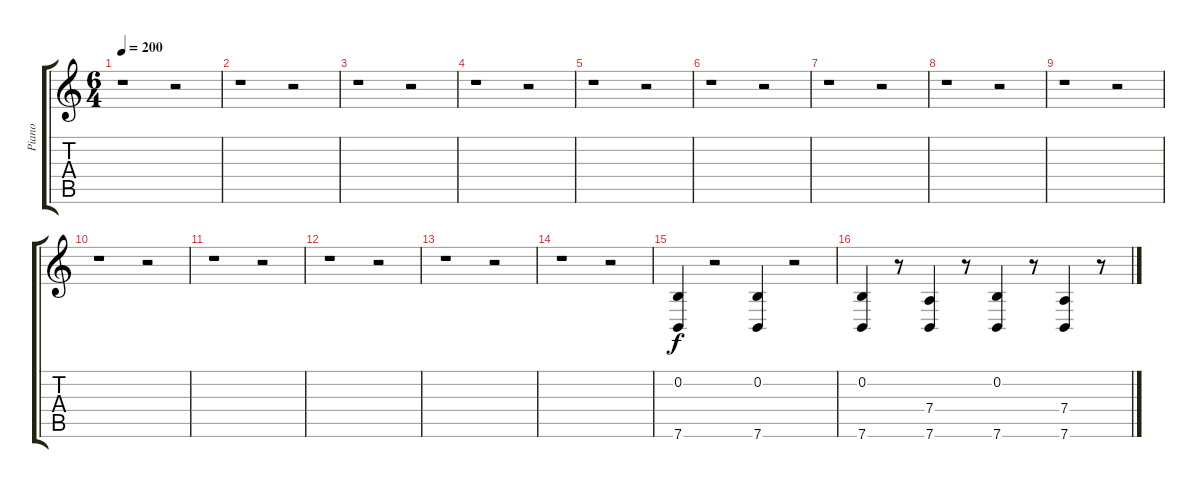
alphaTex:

\track ("Piano" "Piano") {instrument brightacousticpiano}
\staff {score tabs}
\tuning (E4 B3 G3 D3 A2 E2) {hide}
\ts (6 4)
\tempo 200
\clef g2
\ks c
r.1{dy f} r.2 |
r.1 r.2 |
r.1 r.2 |
r.1 r.2 |
r.1 r.2 |
r.1 r.2 |
r.1 r.2 |
r.1 r.2 |
r.1 r.2 |
r.1 r.2 |
r.1 r.2 |
r.1 r.2 |
r.1 r.2 |
r.1 r.2 |
(0.2 7.6).4 r.2 (0.2 7.6).4 r.2 |
(0.2 7.6).4 r.8 (7.4 7.6).4 r.8 (0.2 7.6).4 r.8 (7.4 7.6).4 r.8
